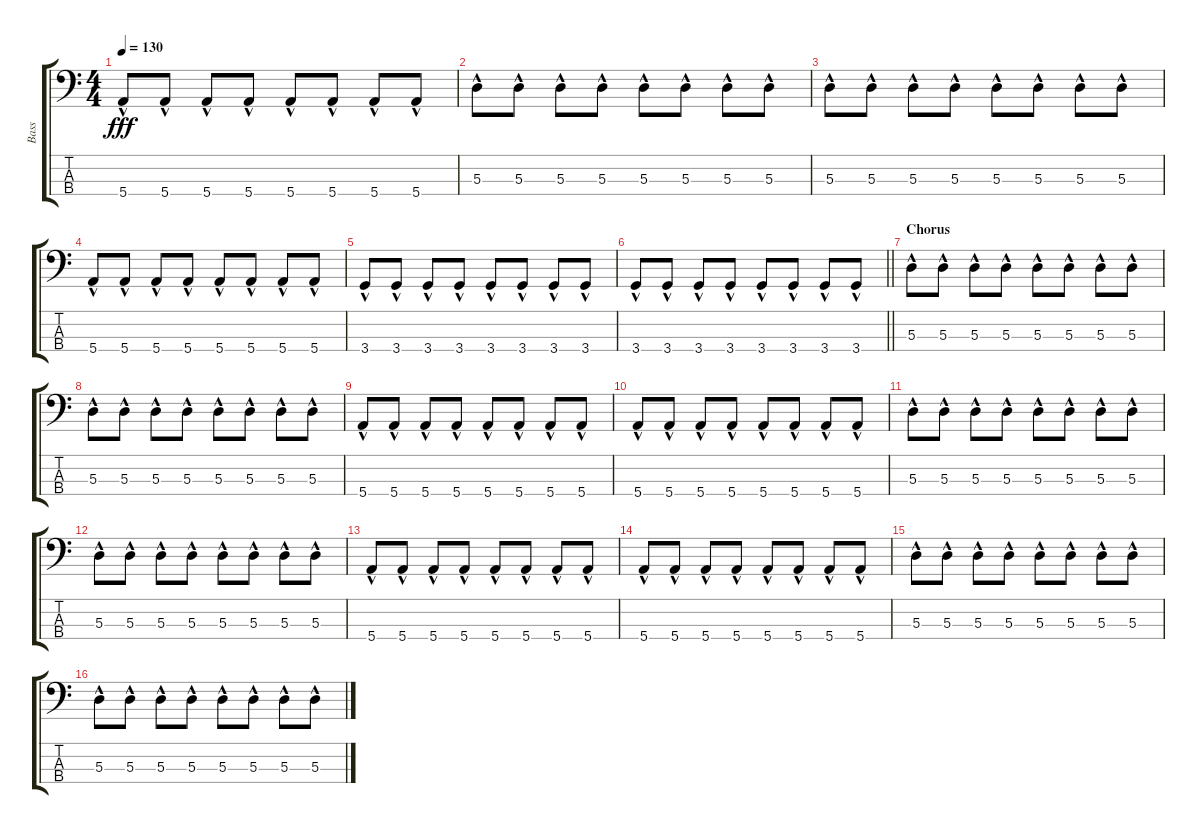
\track ("Bass" "Bass") {instrument electricbassfinger}
\staff {score tabs}
\tuning (G2 D2 A1 E1) {hide}
\ts (4 4)
\tempo 130
\clef f4
\ks c
5.4{hac}.8{dy fff} 5.4{hac}.8 5.4{hac}.8 5.4{hac}.8 5.4{hac}.8 5.4{hac}.8 5.4{hac}.8 5.4{hac}.8 |
5.3{hac}.8 5.3{hac}.8 5.3{hac}.8 5.3{hac}.8 5.3{hac}.8 5.3{hac}.8 5.3{hac}.8 5.3{hac}.8 |
5.3{hac}.8 5.3{hac}.8 5.3{hac}.8 5.3{hac}.8 5.3{hac}.8 5.3{hac}.8 5.3{hac}.8 5.3{hac}.8 |
5.4{hac}.8 5.4{hac}.8 5.4{hac}.8 5.4{hac}.8 5.4{hac}.8 5.4{hac}.8 5.4{hac}.8 5.4{hac}.8 |
3.4{hac}.8 3.4{hac}.8 3.4{hac}.8 3.4{hac}.8 3.4{hac}.8 3.4{hac}.8 3.4{hac}.8 3.4{hac}.8 |
\barLineRight lightlight
3.4{hac}.8 3.4{hac}.8 3.4{hac}.8 3.4{hac}.8 3.4{hac}.8 3.4{hac}.8 3.4{hac}.8 3.4{hac}.8 |
\section ("" "Chorus")
5.3{hac}.8 5.3{hac}.8 5.3{hac}.8 5.3{hac}.8 5.3{hac}.8 5.3{hac}.8 5.3{hac}.8 5.3{hac}.8 |
5.3{hac}.8 5.3{hac}.8 5.3{hac}.8 5.3{hac}.8 5.3{hac}.8 5.3{hac}.8 5.3{hac}.8 5.3{hac}.8 |
5.4{hac}.8 5.4{hac}.8 5.4{hac}.8 5.4{hac}.8 5.4{hac}.8 5.4{hac}.8 5.4{hac}.8 5.4{hac}.8 |
5.4{hac}.8 5.4{hac}.8 5.4{hac}.8 5.4{hac}.8 5.4{hac}.8 5.4{hac}.8 5.4{hac}.8 5.4{hac}.8 |
5.3{hac}.8 5.3{hac}.8 5.3{hac}.8 5.3{hac}.8 5.3{hac}.8 5.3{hac}.8 5.3{hac}.8 5.3{hac}.8 |
5.3{hac}.8 5.3{hac}.8 5.3{hac}.8 5.3{hac}.8 5.3{hac}.8 5.3{hac}.8 5.3{hac}.8 5.3{hac}.8 |
5.4{hac}.8 5.4{hac}.8 5.4{hac}.8 5.4{hac}.8 5.4{hac}.8 5.4{hac}.8 5.4{hac}.8 5.4{hac}.8 |
5.4{hac}.8 5.4{hac}.8 5.4{hac}.8 5.4{hac}.8 5.4{hac}.8 5.4{hac}.8 5.4{hac}.8 5.4{hac}.8 |
5.3{hac}.8 5.3{hac}.8 5.3{hac}.8 5.3{hac}.8 5.3{hac}.8 5.3{hac}.8 5.3{hac}.8 5.3{hac}.8 |
5.3{hac}.8 5.3{hac}.8 5.3{hac}.8 5.3{hac}.8 5.3{hac}.8 5.3{hac}.8 5.3{hac}.8 5.3{hac}.8
